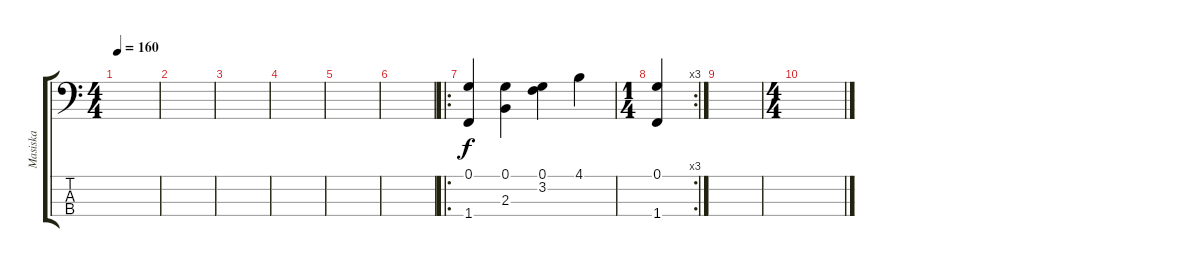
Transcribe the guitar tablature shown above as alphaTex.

\track ("Masiska" "Masiska") {instrument electricbassfinger}
\staff {score tabs}
\tuning (G2 D2 A1 E1) {hide}
\ts (4 4)
\tempo 160
\clef f4
\ks c
|
|
|
|
|
|
\ro
(0.1 1.4).4 (0.1 2.3).4 (0.1 3.2).4 4.1.4 |
\rc 3
\ts (1 4)
(0.1 1.4).4 |
|
\ts (4 4)
